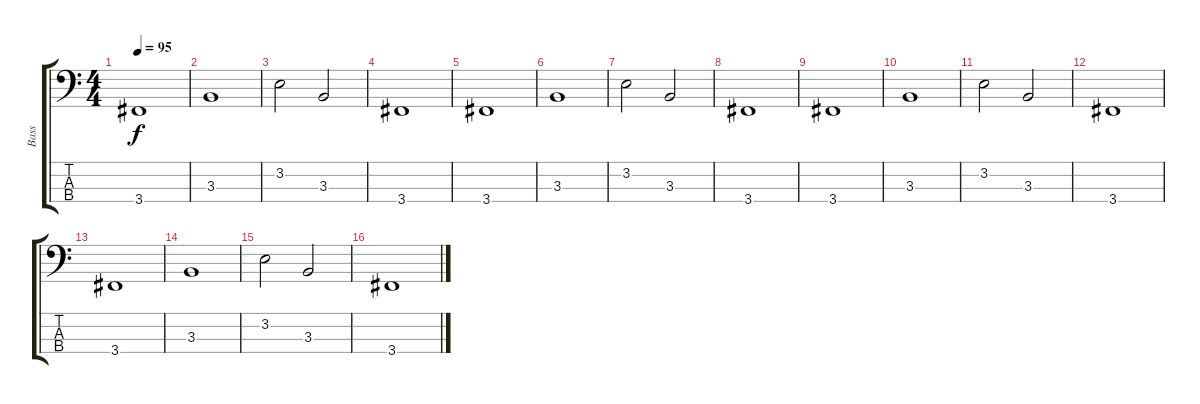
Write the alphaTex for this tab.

\track ("Bass" "Bass") {instrument electricbassfinger}
\staff {score tabs}
\tuning (Gb2 Db2 Ab1 Eb1) {hide}
\ts (4 4)
\tempo 95
\clef f4
\ks c
3.4.1{dy f} |
3.3.1 |
3.2.2 3.3.2 |
3.4.1 |
3.4.1 |
3.3.1 |
3.2.2 3.3.2 |
3.4.1 |
3.4.1 |
3.3.1 |
3.2.2 3.3.2 |
3.4.1 |
3.4.1 |
3.3.1 |
3.2.2 3.3.2 |
3.4.1
